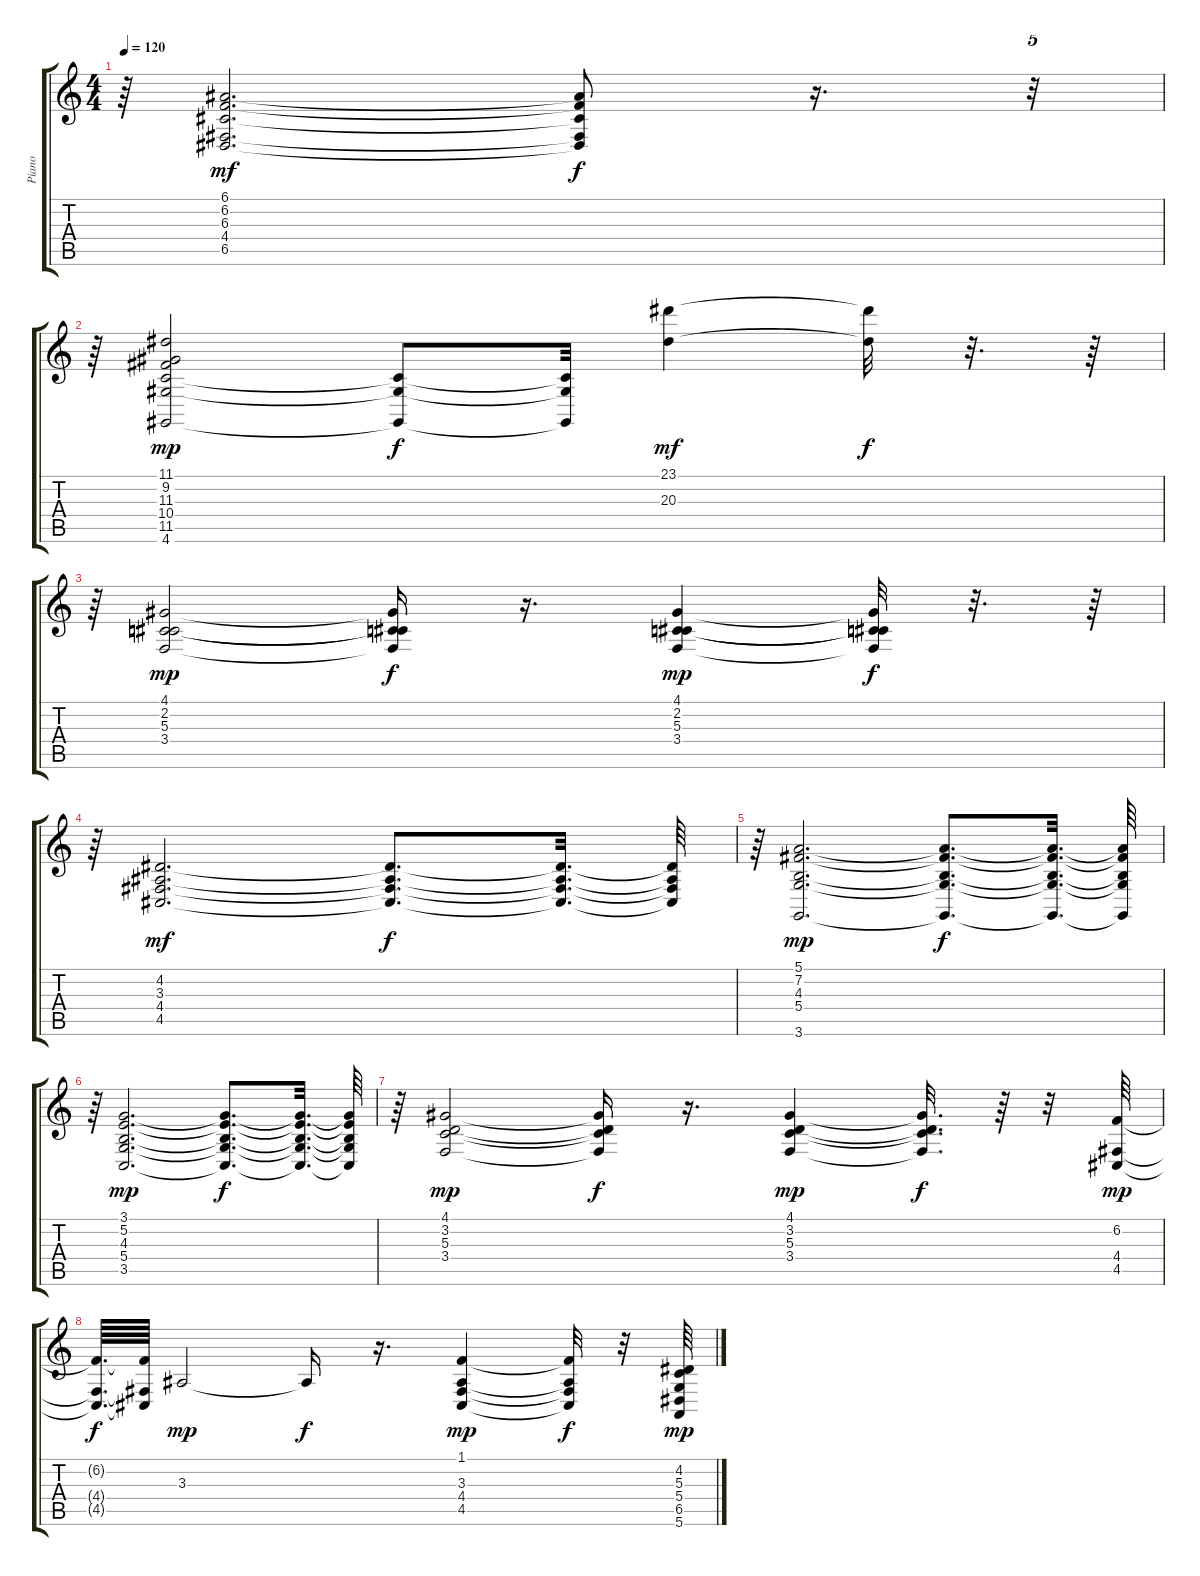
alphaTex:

\track ("Piano" "Piano") {instrument electricpiano1}
\staff {score tabs}
\tuning (E4 B3 G3 D3 A2 E2) {hide}
\ts (4 4)
\tempo 120
\clef g2
\ks c
r.64{dy f} (6.1 6.2 6.3 4.4 6.5).2{d dy mf} (6.1{t} 6.2{t} 6.3{t} 4.4{t} 6.5{t}).8{dy f} r.16{d} r.32{tu (5 4)} |
r.64 (11.1 9.2 11.3 10.4 11.5 4.6).2{dy mp} (10.4{t} 11.5{t} 4.6{t}).8{dy f} (10.4{t} 11.5{t} 4.6{t}).32 (23.1 20.3).4{dy mf} (23.1{t} 20.3{t}).32{dy f} r.32{d} r.64 |
r.64 (4.1 2.2 5.3 3.4).2{dy mp} (4.1{t} 2.2{t} 5.3{t} 3.4{t}).16{dy f} r.16{d} (4.1 2.2 5.3 3.4).4{dy mp} (4.1{t} 2.2{t} 5.3{t} 3.4{t}).32{dy f} r.32{d} r.64 |
r.64 (4.2 3.3 4.4 4.5).2{d dy mf} (4.2{t} 3.3{t} 4.4{t} 4.5{t}).8{d dy f} (4.2{t} 3.3{t} 4.4{t} 4.5{t}).32{d} (4.2{t} 3.3{t} 4.4{t} 4.5{t}).64 |
r.64 (5.1 7.2 4.3 5.4 3.6).2{d dy mp} (5.1{t} 7.2{t} 4.3{t} 5.4{t} 3.6{t}).8{d dy f} (5.1{t} 7.2{t} 4.3{t} 5.4{t} 3.6{t}).32{d} (5.1{t} 7.2{t} 4.3{t} 5.4{t} 3.6{t}).64 |
r.64 (3.1 5.2 4.3 5.4 3.5).2{d dy mp} (3.1{t} 5.2{t} 4.3{t} 5.4{t} 3.5{t}).8{d dy f} (3.1{t} 5.2{t} 4.3{t} 5.4{t} 3.5{t}).32{d} (3.1{t} 5.2{t} 4.3{t} 5.4{t} 3.5{t}).64 |
r.64 (4.1 3.2 5.3 3.4).2{dy mp} (4.1{t} 3.2{t} 5.3{t} 3.4{t}).16{dy f} r.16{d} (4.1 3.2 5.3 3.4).4{dy mp} (4.1{t} 3.2{t} 5.3{t} 3.4{t}).32{d dy f} r.64 r.32 (6.2 4.4 4.5).64{dy mp} |
(6.2{t} 4.4{t} 4.5{t}).64{d dy f} (6.2{t} 4.4{t} 4.5{t}).64 3.3.2{dy mp} 3.3{t}.16{dy f} r.16{d} (1.1 3.3 4.4 4.5).4{dy mp} (1.1{t} 3.3{t} 4.4{t} 4.5{t}).32{dy f} r.32 (4.2 5.3 5.4 6.5 5.6).64{dy mp}
